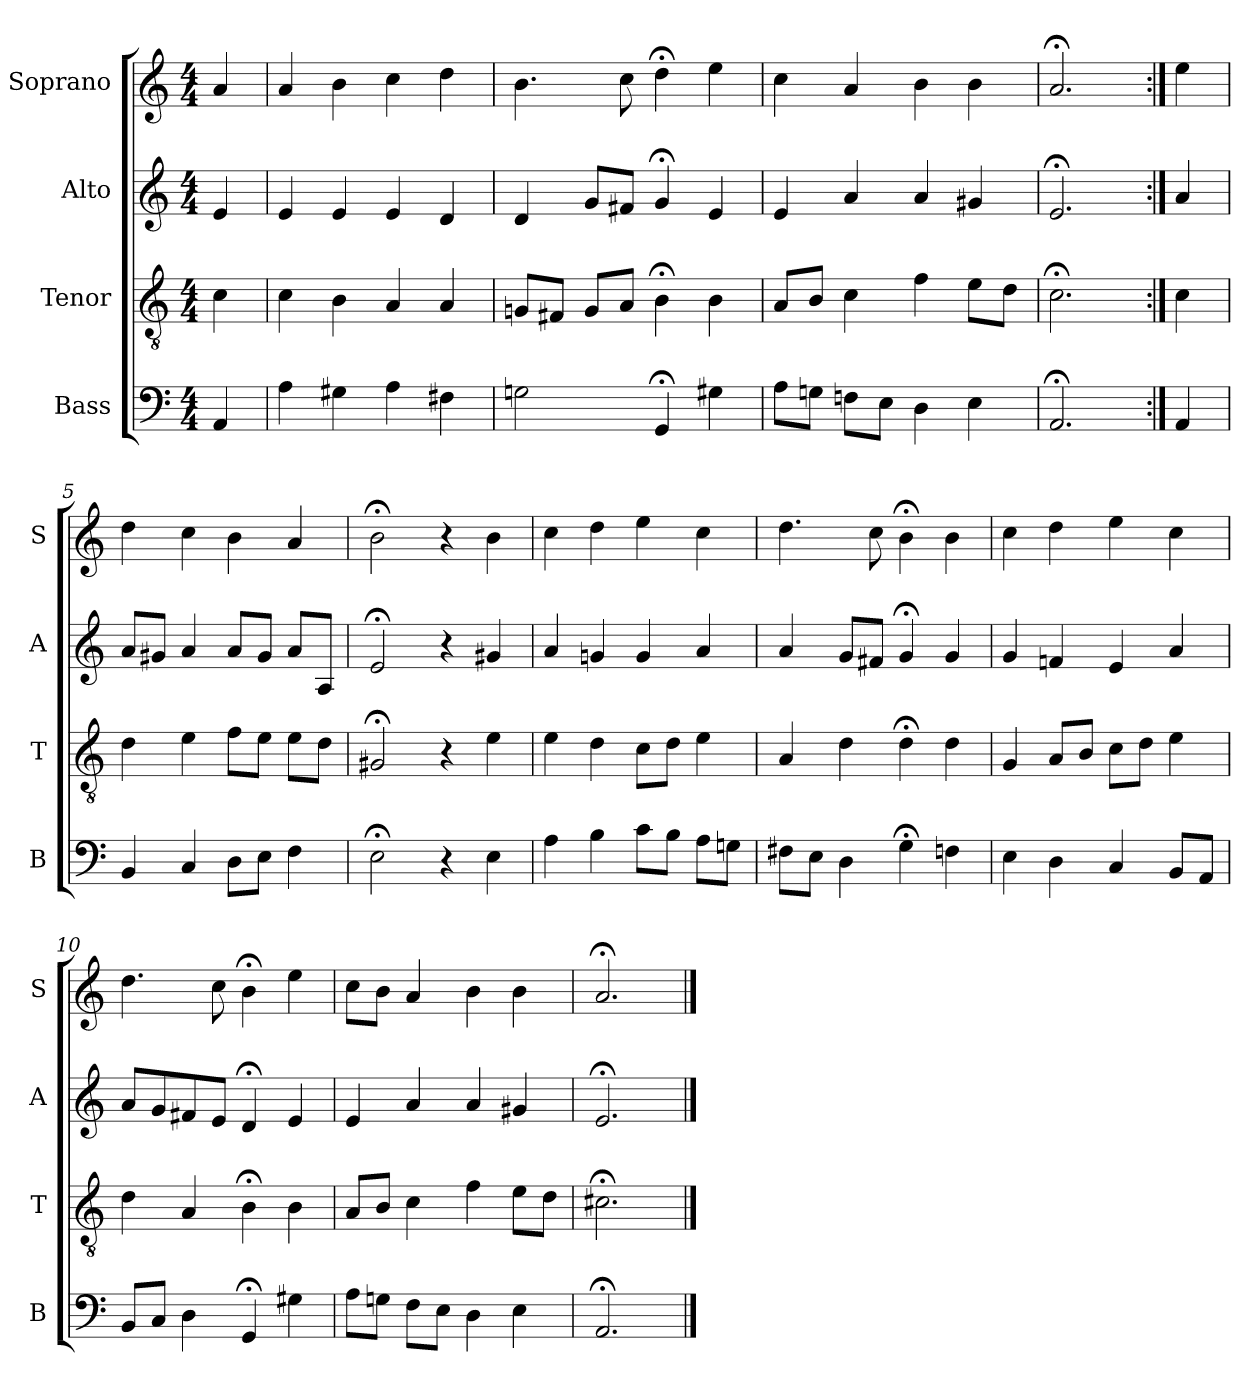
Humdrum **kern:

**kern	**kern	**kern	**kern
*part4	*part3	*part2	*part1
*staff4	*staff3	*staff2	*staff1
*I"Bass	*I"Tenor	*I"Alto	*I"Soprano
*I'B	*I'T	*I'A	*I'S
*clefF4	*clefGv2	*clefG2	*clefG2
*k[]	*k[]	*k[]	*k[]
*a:	*a:	*a:	*a:
*M4/4	*M4/4	*M4/4	*M4/4
*MM100	*MM100	*MM100	*MM100
=	=	=	=
4AA	4c	4e	4a
=1	=1	=1	=1
4A	4c	4e	4a
4G#X	4B	4e	4b
4A	4A	4e	4cc
4F#X	4A	4d	4dd
=2	=2	=2	=2
2Gn	8GnL	4d	4.b
.	8F#XJ	.	.
.	8GL	8gL	.
.	8AJ	8f#XJ	8cc
4GG;<	4B;<	4g;<	4dd;<
4G#X	4B	4e	4ee
=3	=3	=3	=3
8AL	8AL	4e	4cc
8GnJ	8BJ	.	.
8FnL	4c	4a	4a
8EJ	.	.	.
4D	4f	4a	4b
4E	8eL	4g#X	4b
.	8dJ	.	.
=4	=4	=4	=4
2.AA;<	2.c;<	2.e;<	2.a;<
=:|!	=:|!	=:|!	=:|!
4AA	4c	4a	4ee
=5	=5	=5	=5
4BB	4d	8aL	4dd
.	.	8g#XJ	.
4C	4e	4a	4cc
8DL	8fL	8aL	4b
8EJ	8eJ	8g#J	.
4F	8eL	8aL	4a
.	8dJ	8AJ	.
=6	=6	=6	=6
2E;<	2G#X;<	2e;<	2b;<
4r	4r	4r	4r
4E	4e	4g#X	4b
=7	=7	=7	=7
4A	4e	4a	4cc
4B	4d	4gn	4dd
8cL	8cL	4g	4ee
8BJ	8dJ	.	.
8AL	4e	4a	4cc
8GnJ	.	.	.
=8	=8	=8	=8
8F#XL	4A	4a	4.dd
8EJ	.	.	.
4D	4d	8gL	.
.	.	8f#XJ	8cc
4G;<	4d;<	4g;<	4b;<
4Fn	4d	4g	4b
=9	=9	=9	=9
4E	4G	4g	4cc
4D	8AL	4fn	4dd
.	8BJ	.	.
4C	8cL	4e	4ee
.	8dJ	.	.
8BBL	4e	4a	4cc
8AAJ	.	.	.
=10	=10	=10	=10
8BBL	4d	8aL	4.dd
8CJ	.	8g	.
4D	4A	8f#X	.
.	.	8eJ	8cc
4GG;<	4B;<	4d;<	4b;<
4G#X	4B	4e	4ee
=11	=11	=11	=11
8AL	8AL	4e	8ccL
8GnJ	8BJ	.	8bJ
8FL	4c	4a	4a
8EJ	.	.	.
4D	4f	4a	4b
4E	8eL	4g#X	4b
.	8dJ	.	.
=12	=12	=12	=12
2.AA;<	2.c#X;<	2.e;<	2.a;<
==	==	==	==
*-	*-	*-	*-
